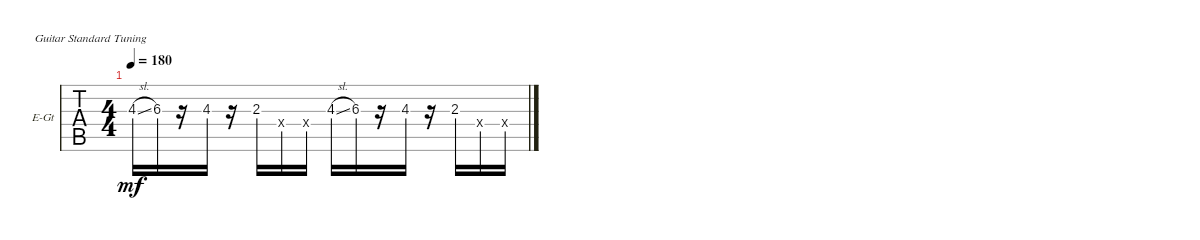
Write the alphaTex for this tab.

\defaultSystemsLayout 4
\bracketExtendMode groupsimilarinstruments
\firstSystemTrackNameOrientation horizontal
\otherSystemsTrackNameOrientation horizontal
\track ("Funk Guitar 1" "E-Gt") {instrument electricguitarclean}
\staff {tabs}
\tuning (E4 B3 G3 D3 A2 E2)
\ts (4 4)
\tempo 180
\clef g2
\ks f#minor
4.3{sl}.16{dy mf} 6.3.16 r.16 4.3.16 r.16 2.3.16 0.4{x}.16 0.4{x}.16 4.3{sl}.16 6.3.16 r.16 4.3.16 r.16 2.3.16 0.4{x}.16 0.4{x}.16
